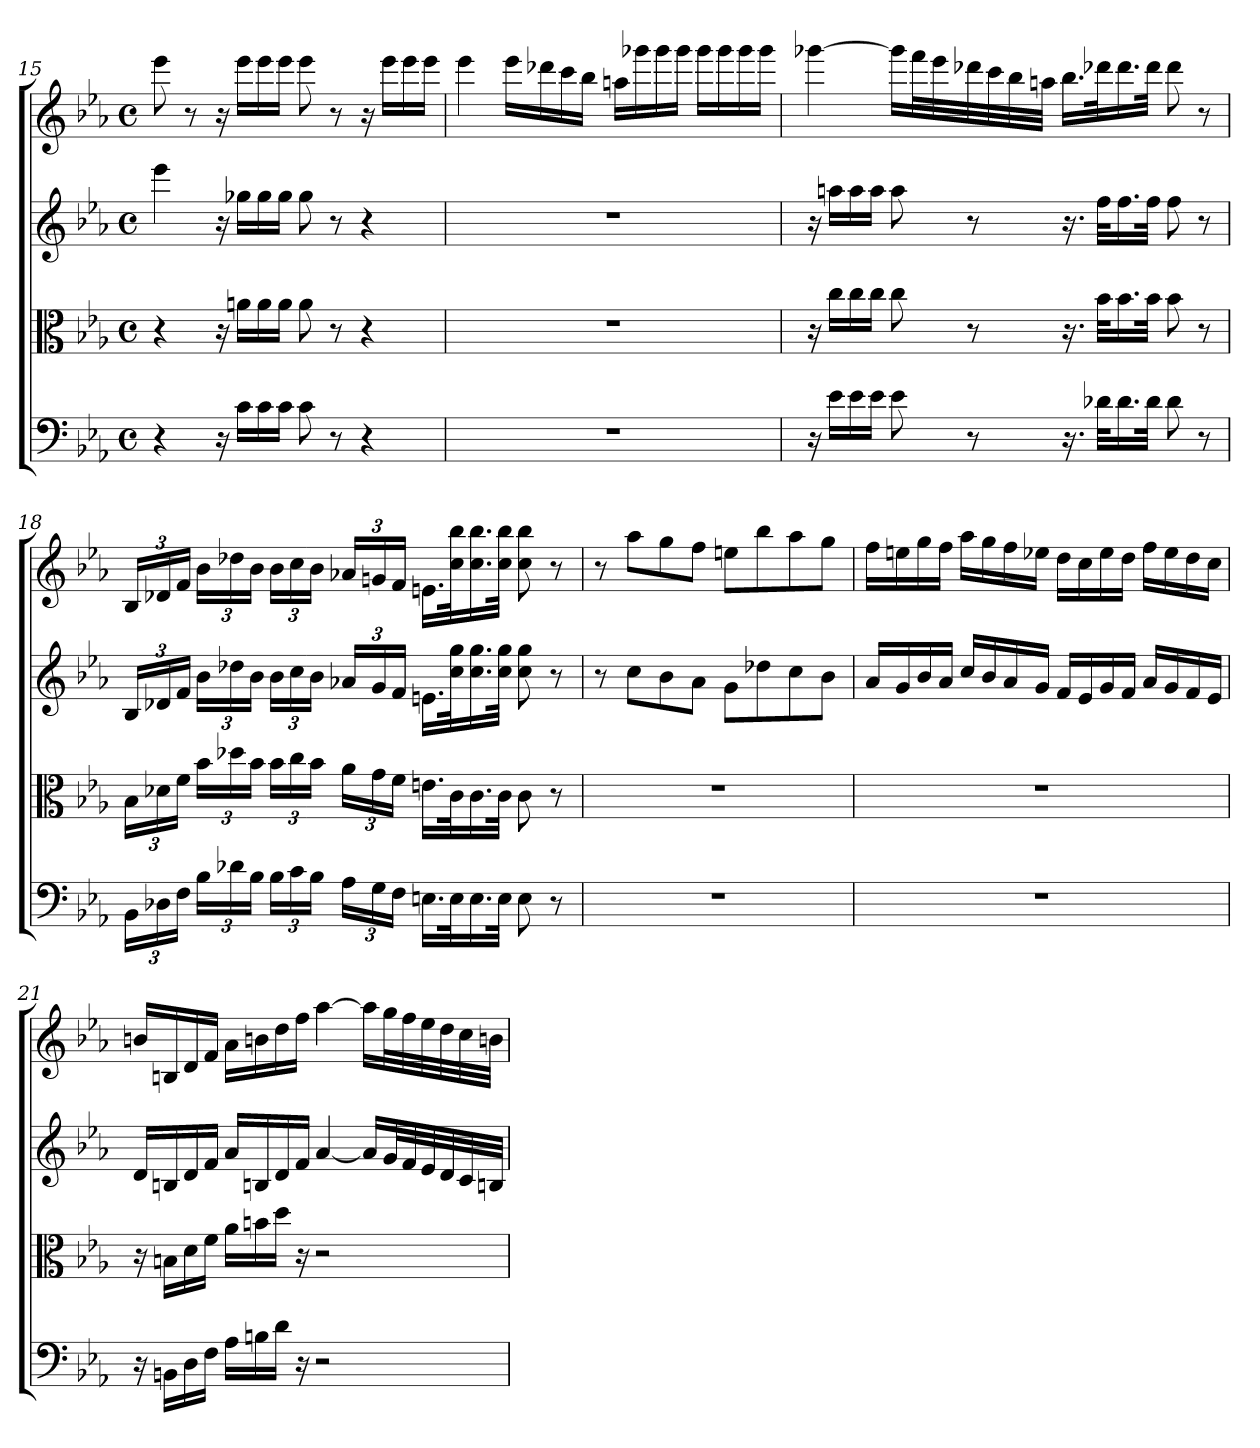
**kern	**kern	**kern	**kern
*part4	*part3	*part2	*part1
*staff4	*staff3	*staff2	*staff1
*clefF4	*clefC3	*clefG2	*clefG2
*k[b-e-a-]	*k[b-e-a-]	*k[b-e-a-]	*k[b-e-a-]
*c:	*c:	*c:	*c:
*M4/4	*M4/4	*M4/4	*M4/4
*met(c)	*met(c)	*met(c)	*met(c)
=15	=15	=15	=15
4r	4r	4eee-\	8eee-\
.	.	.	8r
16r	16r	16r	16r
16c\LL	16an\LL	16gg-X\LL	16eee-\LL
16c\	16a\	16gg-\	16eee-\
16c\JJ	16a\JJ	16gg-\JJ	16eee-\JJ
8c\	8a\	8gg-\	8eee-\
8r	8r	8r	8r
4r	4r	4r	16r
.	.	.	16eee-\LL
.	.	.	16eee-\
.	.	.	16eee-\JJ
=16	=16	=16	=16
1r	1r	1r	4eee-\
.	.	.	16eee-\LL
.	.	.	16ddd-X\
.	.	.	16ccc\
.	.	.	16bb-\JJ
.	.	.	16aan\LL
.	.	.	16ggg-X\
.	.	.	16ggg-\
.	.	.	16ggg-\JJ
.	.	.	16ggg-\LL
.	.	.	16ggg-\
.	.	.	16ggg-\
.	.	.	16ggg-\JJ
=17	=17	=17	=17
16r	16r	16r	[4ggg-X\
16e-\LL	16cc\LL	16aan\LL	.
16e-\	16cc\	16aa\	.
16e-\JJ	16cc\JJ	16aa\JJ	.
8e-\	8cc\	8aa\	16ggg-\LL]
.	.	.	32fff\L
.	.	.	32eee-\
8r	8r	8r	32ddd-X\
.	.	.	32ccc\
.	.	.	32bb-\
.	.	.	32aan\JJJ
16.r	16.r	16.r	16.bb-\LL
32d-X\KLL	32b-\KLL	32ff\KLL	32ddd-X\K
16.d-\	16.b-\	16.ff\	16.ddd-\
32d-\JJk	32b-\JJk	32ff\JJk	32ddd-\JJk
8d-\	8b-\	8ff\	8ddd-\
8r	8r	8r	8r
=18	=18	=18	=18
*Xbrackettup	*Xbrackettup	*Xbrackettup	*Xbrackettup
24BB-\LL	24B-\LL	24B-/LL	24B-/LL
24D-X\	24d-X\	24d-X/	24d-X/
24F\JJ	24f\JJ	24f/JJ	24f/JJ
24B-\LL	24b-\LL	24b-\LL	24b-\LL
24d-X\	24dd-X\	24dd-X\	24dd-X\
24B-\JJ	24b-\JJ	24b-\JJ	24b-\JJ
24B-\LL	24b-\LL	24b-\LL	24b-\LL
24c\	24cc\	24cc\	24cc\
24B-\JJ	24b-\JJ	24b-\JJ	24b-\JJ
24A-\LL	24a-\LL	24a-X/LL	24a-X/LL
24G\	24g\	24g/	24gn/
24F\JJ	24f\JJ	24f/JJ	24f/JJ
16.En\LL	16.en\LL	16.en\LL	16.en\LL
32E\K	32c\K	32cc\ 32gg\K	32cc\ 32bb-\K
16.E\	16.c\	16.cc\ 16.gg\	16.cc\ 16.bb-\
32E\JJk	32c\JJk	32cc\ 32gg\JJk	32cc\ 32bb-\JJk
8E\	8c\	8cc\ 8gg\	8cc\ 8bb-\
8r	8r	8r	8r
=19	=19	=19	=19
1r	1r	8r	8r
.	.	8cc\L	8aa-\L
.	.	8b-\	8gg\
.	.	8a-\J	8ff\J
.	.	8g\L	8een\L
.	.	8dd-X\	8bb-\
.	.	8cc\	8aa-\
.	.	8b-\J	8gg\J
=20	=20	=20	=20
1r	1r	16a-/LL	16ff\LL
.	.	16g/	16een\
.	.	16b-/	16gg\
.	.	16a-/JJ	16ff\JJ
.	.	16cc/LL	16aa-\LL
.	.	16b-/	16gg\
.	.	16a-/	16ff\
.	.	16g/JJ	16ee-X\JJ
.	.	16f/LL	16dd\LL
.	.	16e-/	16cc\
.	.	16g/	16ee-\
.	.	16f/JJ	16dd\JJ
.	.	16a-/LL	16ff\LL
.	.	16g/	16ee-\
.	.	16f/	16dd\
.	.	16e-/JJ	16cc\JJ
=21	=21	=21	=21
16r	16r	16d/LL	16bn/LL
16BBn\LL	16Bn\LL	16Bn/	16Bn/
16D\	16d\	16d/	16d/
16F\JJ	16f\JJ	16f/JJ	16f/JJ
16A-\LL	16a-\LL	16a-/LL	16a-\LL
16Bn\	16bn\	16Bn/	16bn\
16d\JJ	16dd\JJ	16d/	16dd\
16r	16r	16f/JJ	16ff\JJ
2r	2r	[4a-/	[4aa-\
.	.	16a-/LL]	16aa-\LL]
.	.	32g/L	32gg\L
.	.	32f/	32ff\
.	.	32e-/	32ee-\
.	.	32d/	32dd\
.	.	32c/	32cc\
.	.	32Bn/JJJ	32bn\JJJ
=	=	=	=
*-	*-	*-	*-
